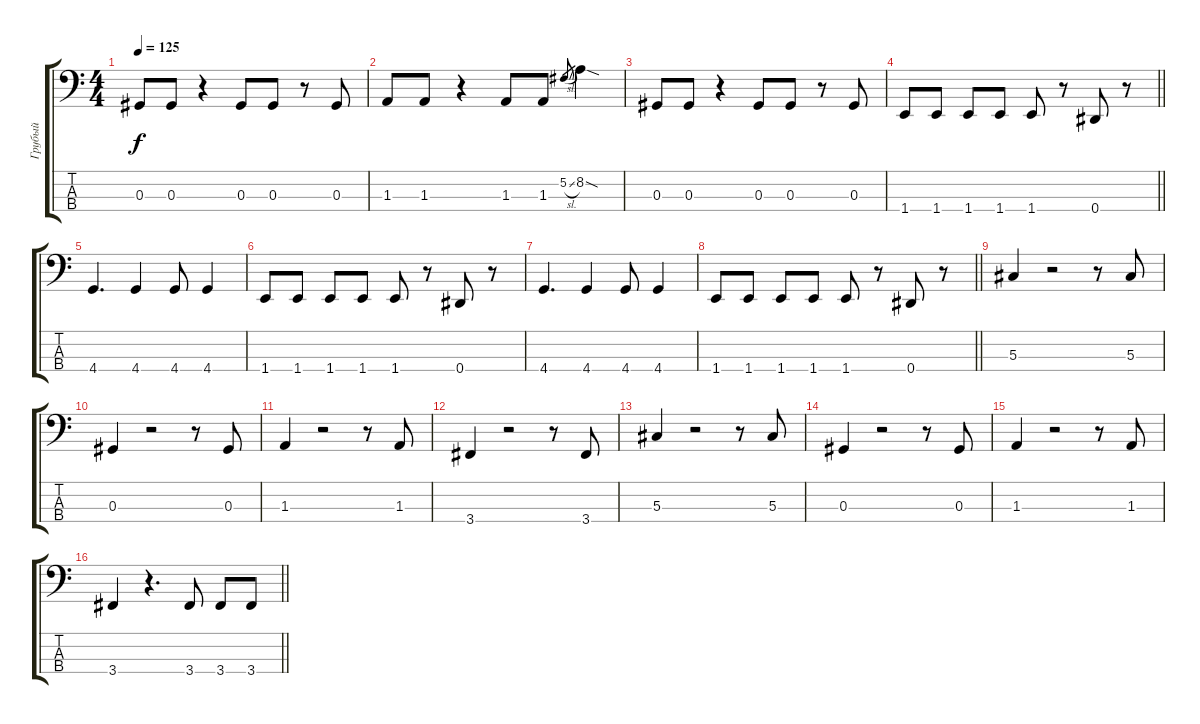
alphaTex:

\track ("Грубый" "Грубый") {instrument electricbassfinger}
\staff {score tabs}
\tuning (Gb2 Db2 Ab1 Eb1) {hide}
\ts (4 4)
\tempo 125
\clef f4
\ks c
0.3.8{dy f} 0.3.8 r.4 0.3.8 0.3.8 r.8 0.3.8 |
1.3.8 1.3.8 r.4 1.3.8 1.3.8 5.2{sl}.8{gr} 8.2{sod}.4 |
0.3.8 0.3.8 r.4 0.3.8 0.3.8 r.8 0.3.8 |
\barLineRight lightlight
1.4.8 1.4.8 1.4.8 1.4.8 1.4.8 r.8 0.4.8 r.8 |
4.4.4{d} 4.4.4 4.4.8 4.4.4 |
1.4.8 1.4.8 1.4.8 1.4.8 1.4.8 r.8 0.4.8 r.8 |
4.4.4{d} 4.4.4 4.4.8 4.4.4 |
\barLineRight lightlight
1.4.8 1.4.8 1.4.8 1.4.8 1.4.8 r.8 0.4.8 r.8 |
5.3.4 r.2 r.8 5.3.8 |
0.3.4 r.2 r.8 0.3.8 |
1.3.4 r.2 r.8 1.3.8 |
3.4.4 r.2 r.8 3.4.8 |
5.3.4 r.2 r.8 5.3.8 |
0.3.4 r.2 r.8 0.3.8 |
1.3.4 r.2 r.8 1.3.8 |
\barLineRight lightlight
3.4.4 r.4{d} 3.4.8 3.4.8 3.4.8
